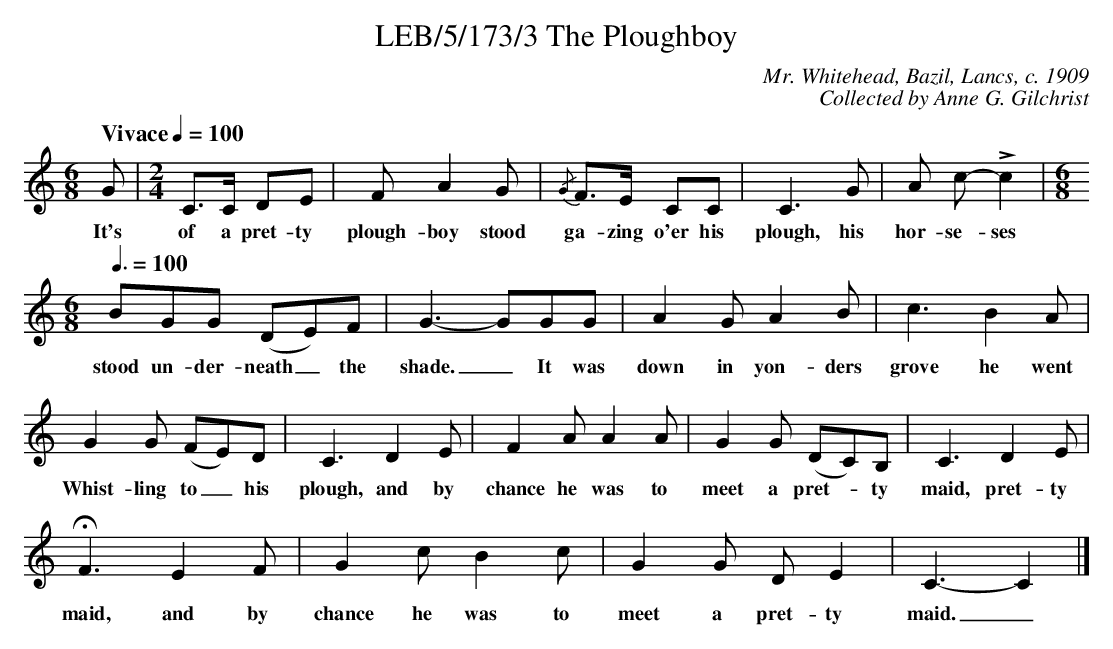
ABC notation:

X:1
T:LEB/5/173/3 The Ploughboy
C:Mr. Whitehead, Bazil, Lancs, c. 1909
C:Collected by Anne G. Gilchrist
L:1/8
Q:"Vivace" 1/4=100
M:6/8
K:C
G |[M:2/4]C3/2C/2 DE | F A2 G | {/G}F3/2E/2 CC | C3 G | A c-!>!c2 |[M:6/8]
w: It's of a pret-ty plough-boy stood ga-zing o'er his plough, his hor-se-ses
[Q:3/8=100]BGG (DE)F | G3-GGG | A2 G A2 B | c3 B2 A |
w: stood un-der-neath_ the shade._ It was down in yon-ders grove he went
G2 G (FE)D | C3 D2 E | F2 A A2 A | G2 G (DC)B, | C3 D2 E |
w: Whist-ling to_ his plough, and by chance he was to meet a pret-*ty maid, pret-ty
HF3 E2 F | G2 c B2 c | G2 G D E2 | C3-C2 |]
w: maid, and by chance he was to meet a pret-ty maid._
